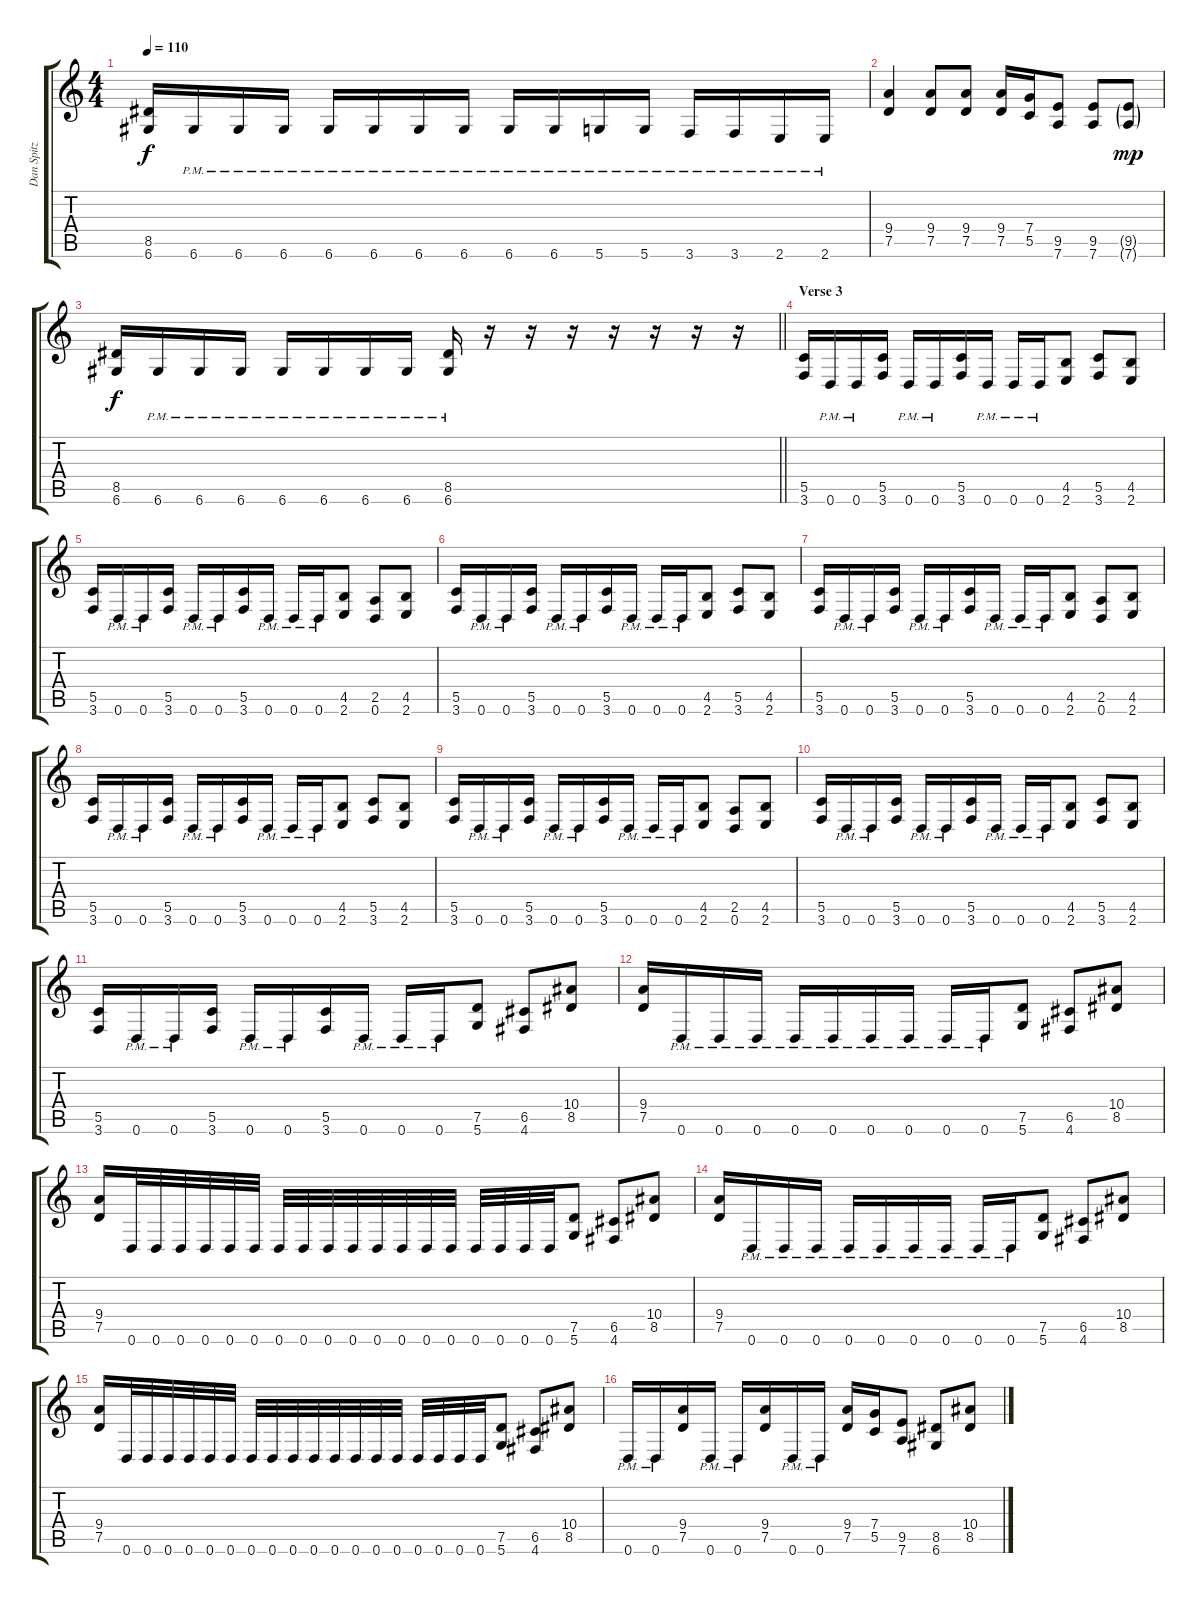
\track ("Dan Spitz" "Dan Spitz") {instrument distortionguitar}
\staff {score tabs}
\tuning (D4 A3 F3 C3 G2 D2) {hide}
\ts (4 4)
\tempo 110
\clef g2
\ks c
(8.5 6.6).16{dy f} 6.6{pm}.16 6.6{pm}.16 6.6{pm}.16 6.6{pm}.16 6.6{pm}.16 6.6{pm}.16 6.6{pm}.16 6.6{pm}.16 6.6{pm}.16 5.6{pm}.16 5.6{pm}.16 3.6{pm}.16 3.6{pm}.16 2.6{pm}.16 2.6{pm}.16 |
(9.4 7.5).4 (9.4 7.5).8 (9.4 7.5).8 (9.4 7.5).16 (7.4 5.5).16 (9.5 7.6).8 (9.5 7.6).8 (9.5{g} 7.6{g}).8{dy mp} |
\barLineRight lightlight
(8.5 6.6).16{dy f} 6.6{pm}.16 6.6{pm}.16 6.6{pm}.16 6.6{pm}.16 6.6{pm}.16 6.6{pm}.16 6.6{pm}.16 (8.5 6.6{pm}).16 r.16 r.16 r.16 r.16 r.16 r.16 r.16 |
\section ("" "Verse 3")
(5.5 3.6).16 0.6{pm}.16 0.6{pm}.16 (5.5 3.6).16 0.6{pm}.16 0.6{pm}.16 (5.5 3.6).16 0.6{pm}.16 0.6{pm}.16 0.6{pm}.16 (4.5 2.6).8 (5.5 3.6).8 (4.5 2.6).8 |
(5.5 3.6).16 0.6{pm}.16 0.6{pm}.16 (5.5 3.6).16 0.6{pm}.16 0.6{pm}.16 (5.5 3.6).16 0.6{pm}.16 0.6{pm}.16 0.6{pm}.16 (4.5 2.6).8 (2.5 0.6).8 (4.5 2.6).8 |
(5.5 3.6).16 0.6{pm}.16 0.6{pm}.16 (5.5 3.6).16 0.6{pm}.16 0.6{pm}.16 (5.5 3.6).16 0.6{pm}.16 0.6{pm}.16 0.6{pm}.16 (4.5 2.6).8 (5.5 3.6).8 (4.5 2.6).8 |
(5.5 3.6).16 0.6{pm}.16 0.6{pm}.16 (5.5 3.6).16 0.6{pm}.16 0.6{pm}.16 (5.5 3.6).16 0.6{pm}.16 0.6{pm}.16 0.6{pm}.16 (4.5 2.6).8 (2.5 0.6).8 (4.5 2.6).8 |
(5.5 3.6).16 0.6{pm}.16 0.6{pm}.16 (5.5 3.6).16 0.6{pm}.16 0.6{pm}.16 (5.5 3.6).16 0.6{pm}.16 0.6{pm}.16 0.6{pm}.16 (4.5 2.6).8 (5.5 3.6).8 (4.5 2.6).8 |
(5.5 3.6).16 0.6{pm}.16 0.6{pm}.16 (5.5 3.6).16 0.6{pm}.16 0.6{pm}.16 (5.5 3.6).16 0.6{pm}.16 0.6{pm}.16 0.6{pm}.16 (4.5 2.6).8 (2.5 0.6).8 (4.5 2.6).8 |
(5.5 3.6).16 0.6{pm}.16 0.6{pm}.16 (5.5 3.6).16 0.6{pm}.16 0.6{pm}.16 (5.5 3.6).16 0.6{pm}.16 0.6{pm}.16 0.6{pm}.16 (4.5 2.6).8 (5.5 3.6).8 (4.5 2.6).8 |
(5.5 3.6).16 0.6{pm}.16 0.6{pm}.16 (5.5 3.6).16 0.6{pm}.16 0.6{pm}.16 (5.5 3.6).16 0.6{pm}.16 0.6{pm}.16 0.6{pm}.16 (7.5 5.6).8 (6.5 4.6).8 (10.4 8.5).8 |
(9.4 7.5).16 0.6{pm}.16 0.6{pm}.16 0.6{pm}.16 0.6{pm}.16 0.6{pm}.16 0.6{pm}.16 0.6{pm}.16 0.6{pm}.16 0.6{pm}.16 (7.5 5.6).8 (6.5 4.6).8 (10.4 8.5).8 |
(9.4 7.5).16 0.6.32 0.6.32 0.6.32 0.6.32 0.6.32 0.6.32 0.6.32 0.6.32 0.6.32 0.6.32 0.6.32 0.6.32 0.6.32 0.6.32 0.6.32 0.6.32 0.6.32 0.6.32 (7.5 5.6).8 (6.5 4.6).8 (10.4 8.5).8 |
(9.4 7.5).16 0.6{pm}.16 0.6{pm}.16 0.6{pm}.16 0.6{pm}.16 0.6{pm}.16 0.6{pm}.16 0.6{pm}.16 0.6{pm}.16 0.6{pm}.16 (7.5 5.6).8 (6.5 4.6).8 (10.4 8.5).8 |
(9.4 7.5).16 0.6.32 0.6.32 0.6.32 0.6.32 0.6.32 0.6.32 0.6.32 0.6.32 0.6.32 0.6.32 0.6.32 0.6.32 0.6.32 0.6.32 0.6.32 0.6.32 0.6.32 0.6.32 (7.5 5.6).8 (6.5 4.6).8 (10.4 8.5).8 |
0.6{pm}.16 0.6{pm}.16 (9.4 7.5).16 0.6{pm}.16 0.6{pm}.16 (9.4 7.5).16 0.6{pm}.16 0.6{pm}.16 (9.4 7.5).16 (7.4 5.5).16 (9.5 7.6).8 (8.5 6.6).8 (10.4 8.5).8
